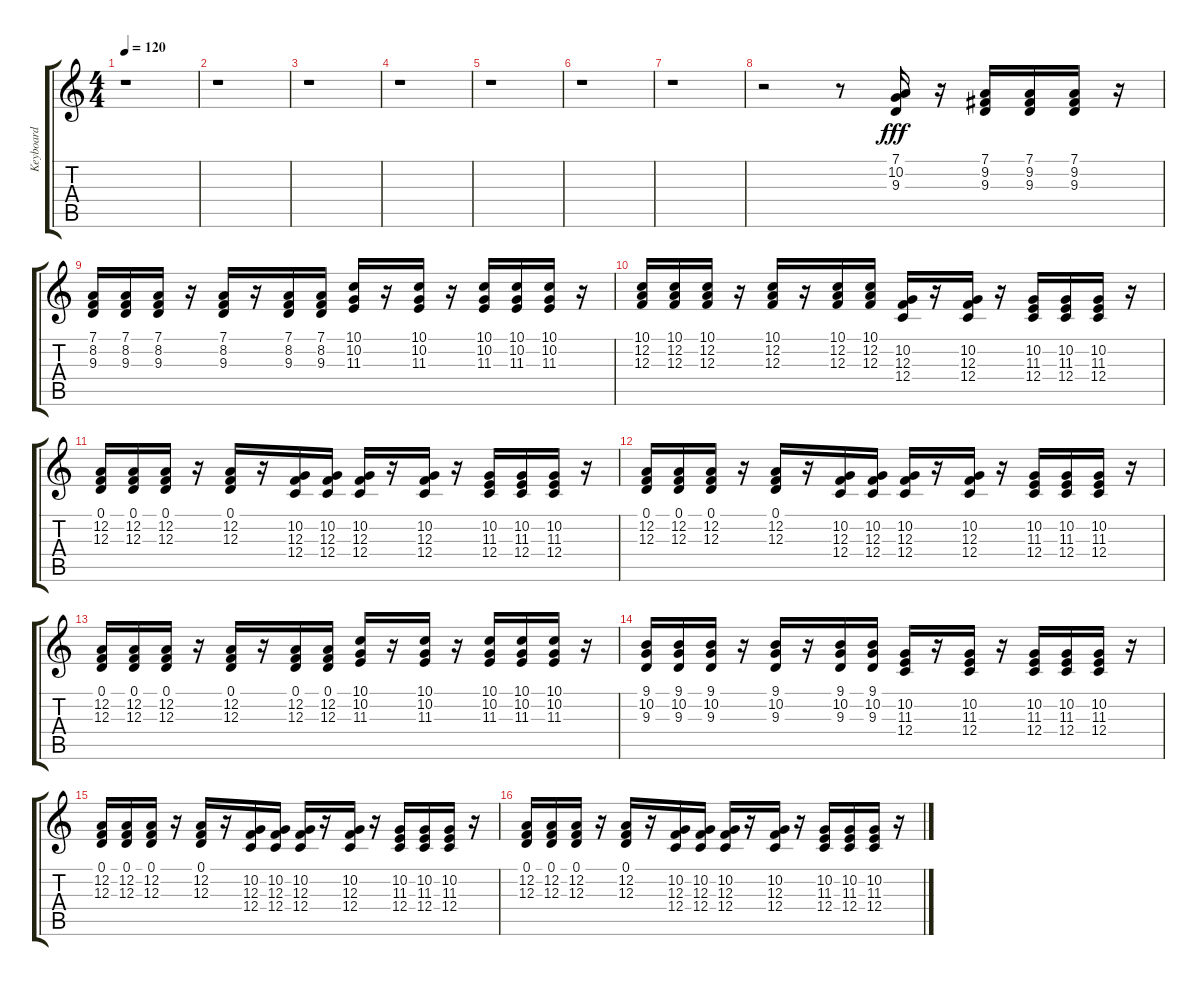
\track ("Keyboard" "Keyboard") {instrument stringensemble1}
\staff {score tabs}
\tuning (D4 A3 F3 C3 G2 D2) {hide}
\ts (4 4)
\tempo 120
\clef g2
\ks c
r.1{dy fff instrument stringensemble1} |
r.1 |
r.1 |
r.1 |
r.1 |
r.1 |
r.1 |
r.2 r.8 (7.1 10.2 9.3).16 r.16 (7.1 9.2 9.3).16 (7.1 9.2 9.3).16 (7.1 9.2 9.3).16 r.16 |
(7.1 8.2 9.3).16 (7.1 8.2 9.3).16 (7.1 8.2 9.3).16 r.16 (7.1 8.2 9.3).16 r.16 (7.1 8.2 9.3).16 (7.1 8.2 9.3).16 (10.1 10.2 11.3).16 r.16 (10.1 10.2 11.3).16 r.16 (10.1 10.2 11.3).16 (10.1 10.2 11.3).16 (10.1 10.2 11.3).16 r.16 |
(10.1 12.2 12.3).16 (10.1 12.2 12.3).16 (10.1 12.2 12.3).16 r.16 (10.1 12.2 12.3).16 r.16 (10.1 12.2 12.3).16 (10.1 12.2 12.3).16 (10.2 12.3 12.4).16 r.16 (10.2 12.3 12.4).16 r.16 (10.2 11.3 12.4).16 (10.2 11.3 12.4).16 (10.2 11.3 12.4).16 r.16 |
(0.1 12.2 12.3).16 (0.1 12.2 12.3).16 (0.1 12.2 12.3).16 r.16 (0.1 12.2 12.3).16 r.16 (10.2 12.3 12.4).16 (10.2 12.3 12.4).16 (10.2 12.3 12.4).16 r.16 (10.2 12.3 12.4).16 r.16 (10.2 11.3 12.4).16 (10.2 11.3 12.4).16 (10.2 11.3 12.4).16 r.16 |
(0.1 12.2 12.3).16 (0.1 12.2 12.3).16 (0.1 12.2 12.3).16 r.16 (0.1 12.2 12.3).16 r.16 (10.2 12.3 12.4).16 (10.2 12.3 12.4).16 (10.2 12.3 12.4).16 r.16 (10.2 12.3 12.4).16 r.16 (10.2 11.3 12.4).16 (10.2 11.3 12.4).16 (10.2 11.3 12.4).16 r.16 |
(0.1 12.2 12.3).16 (0.1 12.2 12.3).16 (0.1 12.2 12.3).16 r.16 (0.1 12.2 12.3).16 r.16 (0.1 12.2 12.3).16 (0.1 12.2 12.3).16 (10.1 10.2 11.3).16 r.16 (10.1 10.2 11.3).16 r.16 (10.1 10.2 11.3).16 (10.1 10.2 11.3).16 (10.1 10.2 11.3).16 r.16 |
(9.1 10.2 9.3).16 (9.1 10.2 9.3).16 (9.1 10.2 9.3).16 r.16 (9.1 10.2 9.3).16 r.16 (9.1 10.2 9.3).16 (9.1 10.2 9.3).16 (10.2 11.3 12.4).16 r.16 (10.2 11.3 12.4).16 r.16 (10.2 11.3 12.4).16 (10.2 11.3 12.4).16 (10.2 11.3 12.4).16 r.16 |
(0.1 12.2 12.3).16 (0.1 12.2 12.3).16 (0.1 12.2 12.3).16 r.16 (0.1 12.2 12.3).16 r.16 (10.2 12.3 12.4).16 (10.2 12.3 12.4).16 (10.2 12.3 12.4).16 r.16 (10.2 12.3 12.4).16 r.16 (10.2 11.3 12.4).16 (10.2 11.3 12.4).16 (10.2 11.3 12.4).16 r.16 |
(0.1 12.2 12.3).16 (0.1 12.2 12.3).16 (0.1 12.2 12.3).16 r.16 (0.1 12.2 12.3).16 r.16 (10.2 12.3 12.4).16 (10.2 12.3 12.4).16 (10.2 12.3 12.4).16 r.16 (10.2 12.3 12.4).16 r.16 (10.2 11.3 12.4).16 (10.2 11.3 12.4).16 (10.2 11.3 12.4).16 r.16
